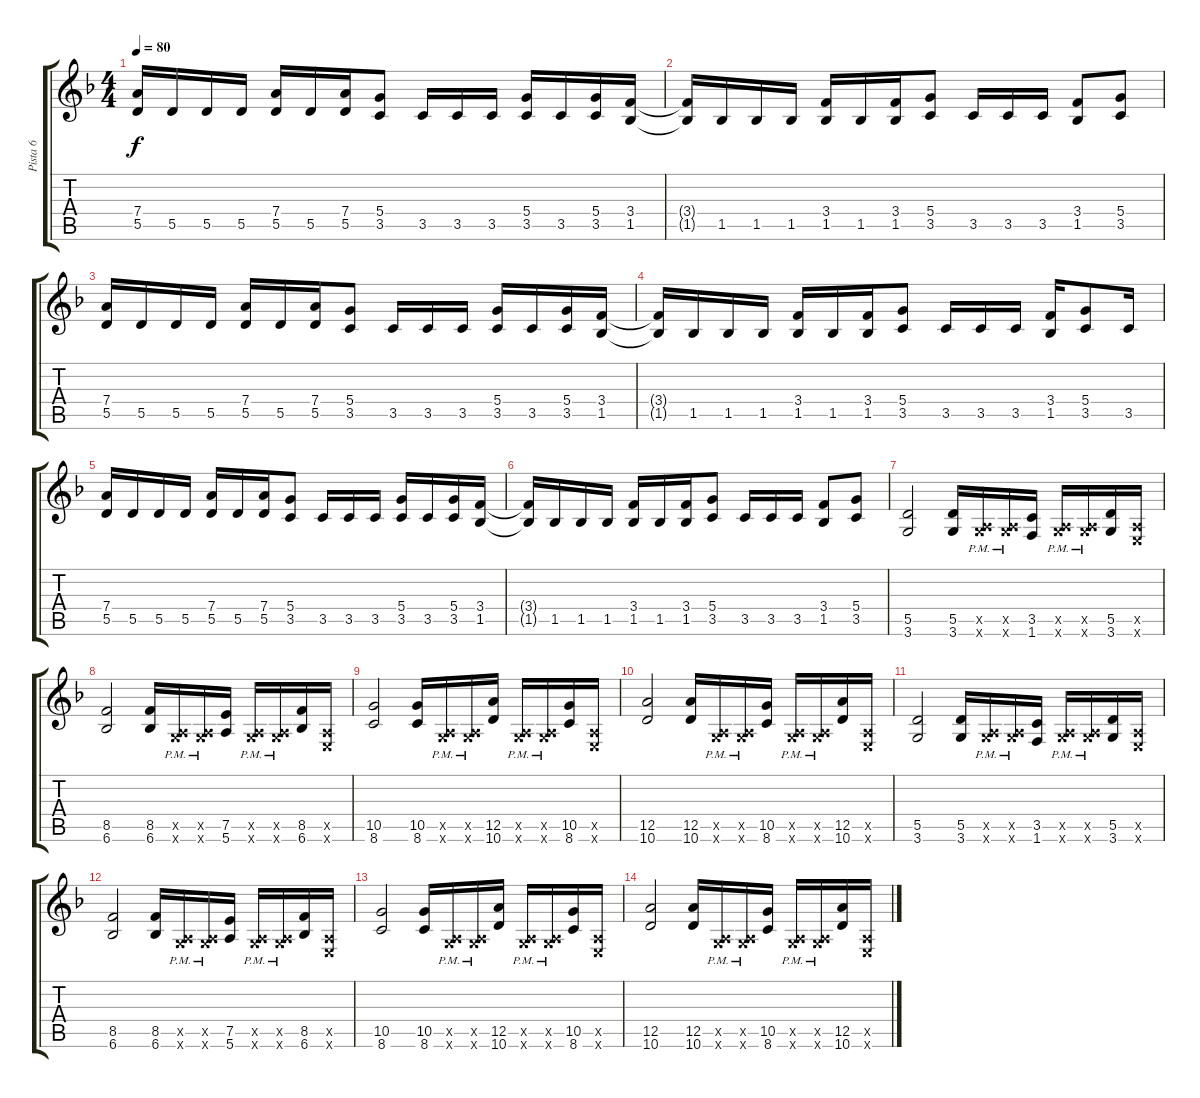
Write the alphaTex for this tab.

\track ("Pista 6" "Pista 6") {instrument distortionguitar}
\staff {score tabs}
\tuning (E4 B3 G3 D3 A2 E2) {hide}
\ts (4 4)
\tempo 80
\clef g2
\ks f
(7.4 5.5).16{dy f} 5.5.16 5.5.16 5.5.16 (7.4 5.5).16 5.5.16 (7.4 5.5).16 (5.4 3.5).8 3.5.16 3.5.16 3.5.16 (5.4 3.5).16 3.5.16 (5.4 3.5).16 (3.4 1.5).16 |
(3.4{t} 1.5{t}).16 1.5.16 1.5.16 1.5.16 (3.4 1.5).16 1.5.16 (3.4 1.5).16 (5.4 3.5).8 3.5.16 3.5.16 3.5.16 (3.4 1.5).8 (5.4 3.5).8 |
(7.4 5.5).16 5.5.16 5.5.16 5.5.16 (7.4 5.5).16 5.5.16 (7.4 5.5).16 (5.4 3.5).8 3.5.16 3.5.16 3.5.16 (5.4 3.5).16 3.5.16 (5.4 3.5).16 (3.4 1.5).16 |
(3.4{t} 1.5{t}).16 1.5.16 1.5.16 1.5.16 (3.4 1.5).16 1.5.16 (3.4 1.5).16 (5.4 3.5).8 3.5.16 3.5.16 3.5.16 (3.4 1.5).16 (5.4 3.5).8 3.5.16 |
(7.4 5.5).16 5.5.16 5.5.16 5.5.16 (7.4 5.5).16 5.5.16 (7.4 5.5).16 (5.4 3.5).8 3.5.16 3.5.16 3.5.16 (5.4 3.5).16 3.5.16 (5.4 3.5).16 (3.4 1.5).16 |
(3.4{t} 1.5{t}).16 1.5.16 1.5.16 1.5.16 (3.4 1.5).16 1.5.16 (3.4 1.5).16 (5.4 3.5).8 3.5.16 3.5.16 3.5.16 (3.4 1.5).8 (5.4 3.5).8 |
(5.5 3.6).2 (5.5 3.6).16 (0.5{x} 3.6{pm x}).16 (0.5{x} 3.6{pm x}).16 (3.5 1.6).16 (0.5{x} 3.6{pm x}).16 (0.5{x} 3.6{pm x}).16 (5.5 3.6).16 (0.5{x} 0.6{x}).16 |
(8.5 6.6).2 (8.5 6.6).16 (0.5{x} 3.6{pm x}).16 (0.5{x} 3.6{pm x}).16 (7.5 5.6).16 (0.5{x} 3.6{pm x}).16 (0.5{x} 3.6{pm x}).16 (8.5 6.6).16 (0.5{x} 0.6{x}).16 |
(10.5 8.6).2 (10.5 8.6).16 (0.5{x} 3.6{pm x}).16 (0.5{x} 3.6{pm x}).16 (12.5 10.6).16 (0.5{x} 3.6{pm x}).16 (0.5{x} 3.6{pm x}).16 (10.5 8.6).16 (0.5{x} 0.6{x}).16 |
(12.5 10.6).2 (12.5 10.6).16 (0.5{x} 3.6{pm x}).16 (0.5{x} 3.6{pm x}).16 (10.5 8.6).16 (0.5{x} 3.6{pm x}).16 (0.5{x} 3.6{pm x}).16 (12.5 10.6).16 (0.5{x} 0.6{x}).16 |
(5.5 3.6).2{volume 0} (5.5 3.6).16 (0.5{x} 3.6{pm x}).16 (0.5{x} 3.6{pm x}).16 (3.5 1.6).16 (0.5{x} 3.6{pm x}).16 (0.5{x} 3.6{pm x}).16 (5.5 3.6).16 (0.5{x} 0.6{x}).16 |
(8.5 6.6).2 (8.5 6.6).16 (0.5{x} 3.6{pm x}).16 (0.5{x} 3.6{pm x}).16 (7.5 5.6).16 (0.5{x} 3.6{pm x}).16 (0.5{x} 3.6{pm x}).16 (8.5 6.6).16 (0.5{x} 0.6{x}).16 |
(10.5 8.6).2 (10.5 8.6).16 (0.5{x} 3.6{pm x}).16 (0.5{x} 3.6{pm x}).16 (12.5 10.6).16 (0.5{x} 3.6{pm x}).16 (0.5{x} 3.6{pm x}).16 (10.5 8.6).16 (0.5{x} 0.6{x}).16 |
(12.5 10.6).2 (12.5 10.6).16 (0.5{x} 3.6{pm x}).16 (0.5{x} 3.6{pm x}).16 (10.5 8.6).16 (0.5{x} 3.6{pm x}).16 (0.5{x} 3.6{pm x}).16 (12.5 10.6).16 (0.5{x} 0.6{x}).16
